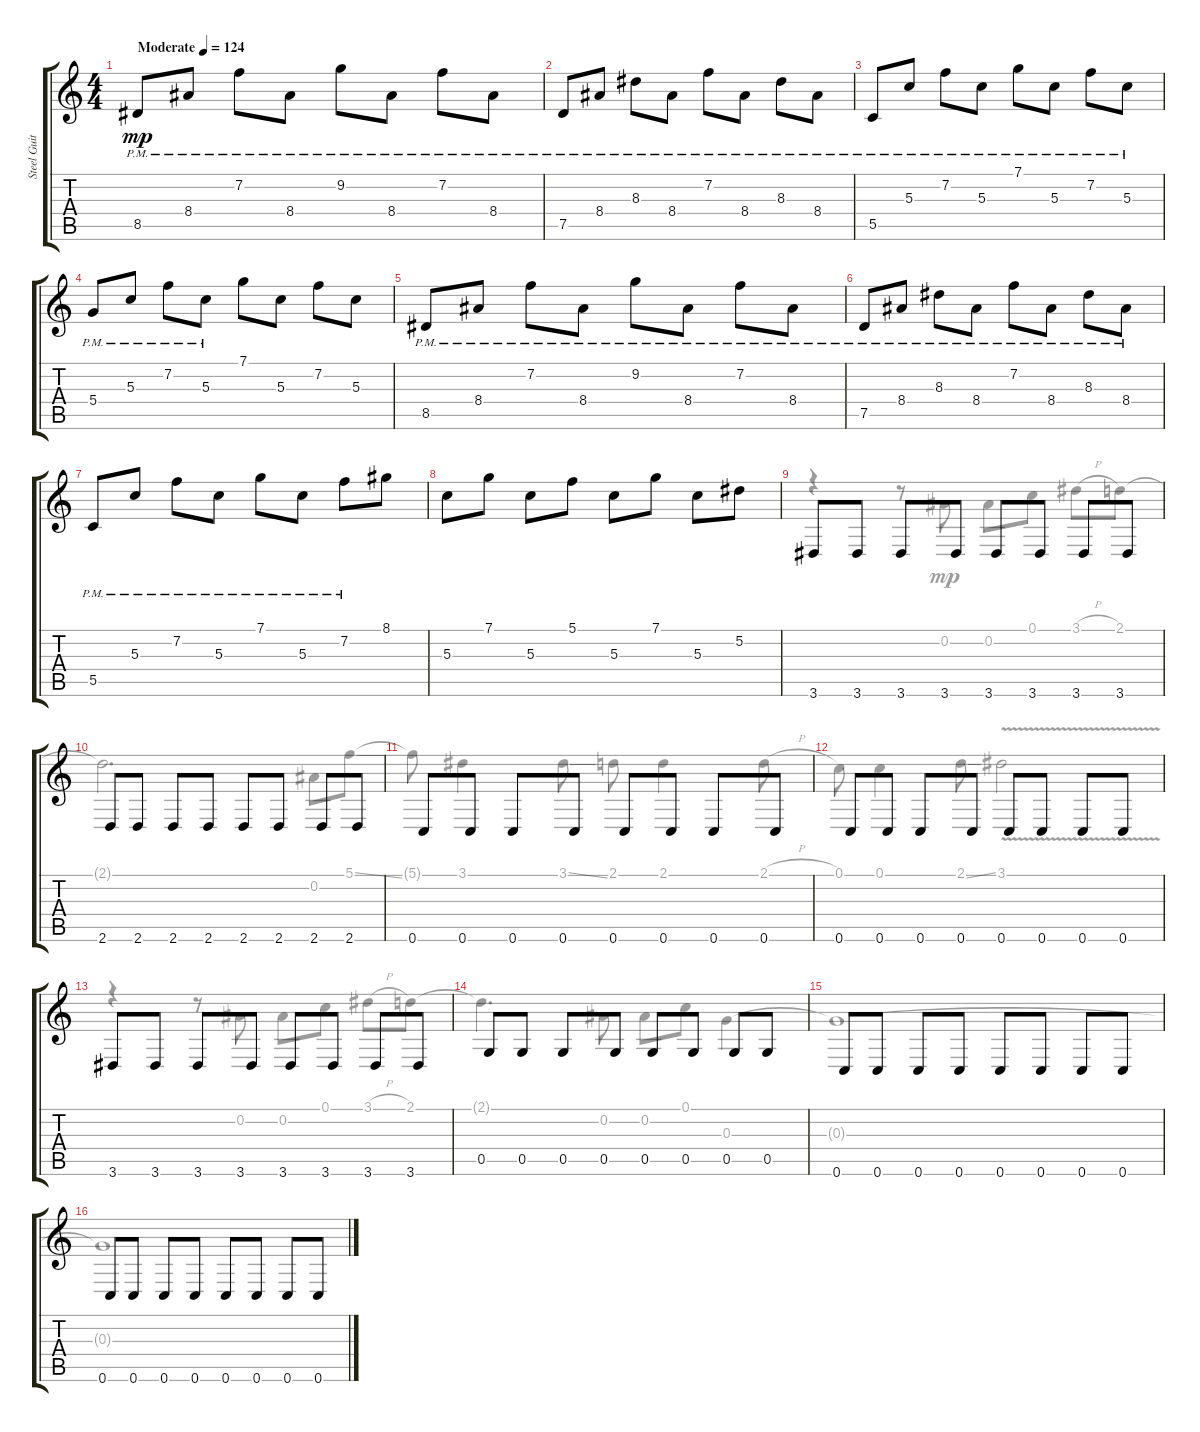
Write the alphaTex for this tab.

\track ("Steel Guitar" "Steel Guit") {instrument acousticguitarsteel}
\staff {score tabs}
\tuning (C4 Bb3 G3 D3 G2 C2) {hide}
\voice
\ts (4 4)
\tempo (124 "Moderate")
\clef g2
\ks c
8.5{pm}.8{dy mp instrument acousticguitarsteel} 8.4{pm}.8 7.2{pm}.8 8.4{pm}.8 9.2{pm}.8 8.4{pm}.8 7.2{pm}.8 8.4{pm}.8 |
7.5{pm}.8 8.4{pm}.8 8.3{pm}.8 8.4{pm}.8 7.2{pm}.8 8.4{pm}.8 8.3{pm}.8 8.4{pm}.8 |
5.5{pm}.8 5.3{pm}.8 7.2{pm}.8 5.3{pm}.8 7.1{pm}.8 5.3{pm}.8 7.2{pm}.8 5.3{pm}.8 |
5.4{pm}.8 5.3{pm}.8 7.2{pm}.8 5.3{pm}.8 7.1.8 5.3.8 7.2.8 5.3.8 |
8.5{pm}.8 8.4{pm}.8 7.2{pm}.8 8.4{pm}.8 9.2{pm}.8 8.4{pm}.8 7.2{pm}.8 8.4{pm}.8 |
7.5{pm}.8 8.4{pm}.8 8.3{pm}.8 8.4{pm}.8 7.2{pm}.8 8.4{pm}.8 8.3{pm}.8 8.4{pm}.8 |
5.5{pm}.8 5.3{pm}.8 7.2{pm}.8 5.3{pm}.8 7.1{pm}.8 5.3{pm}.8 7.2{pm}.8 8.1.8 |
5.3.8 7.1.8 5.3.8 5.1.8 5.3.8 7.1.8 5.3.8 5.2.8 |
3.6.8 3.6.8 3.6.8 3.6.8 3.6.8 3.6.8 3.6.8 3.6.8 |
2.6.8 2.6.8 2.6.8 2.6.8 2.6.8 2.6.8 2.6.8 2.6.8 |
0.6.8 0.6.8 0.6.8 0.6.8 0.6.8 0.6.8 0.6.8 0.6.8 |
0.6.8 0.6.8 0.6.8 0.6.8 0.6.8 0.6.8 0.6.8 0.6.8 |
3.6.8 3.6.8 3.6.8 3.6.8 3.6.8 3.6.8 3.6.8 3.6.8 |
0.5.8 0.5.8 0.5.8 0.5.8 0.5.8 0.5.8 0.5.8 0.5.8 |
0.6.8 0.6.8 0.6.8 0.6.8 0.6.8 0.6.8 0.6.8 0.6.8 |
0.6.8 0.6.8 0.6.8 0.6.8 0.6.8 0.6.8 0.6.8 0.6.8
\voice
\clef g2
\ottava regular
\simile none
\ks c
|
|
|
|
|
|
|
|
r.4 r.8 0.2.8 0.2.8 0.1.8 3.1{h}.8 2.1.8 |
2.1{t}.2{d} 0.2.8 5.1{ss}.8 |
5.1{t}.8 3.1.4 3.1{ss}.8 2.1.8 2.1.4 2.1{h}.8 |
0.1.8 0.1.4 2.1{ss}.8 3.1{v}.2 |
r.4 r.8 0.2.8 0.2.8 0.1.8 3.1{h}.8 2.1.8 |
2.1{t}.4{d} 0.2.8 0.2.8 0.1.8 0.3.4 |
0.3{t}.1 |
0.3{t}.1
